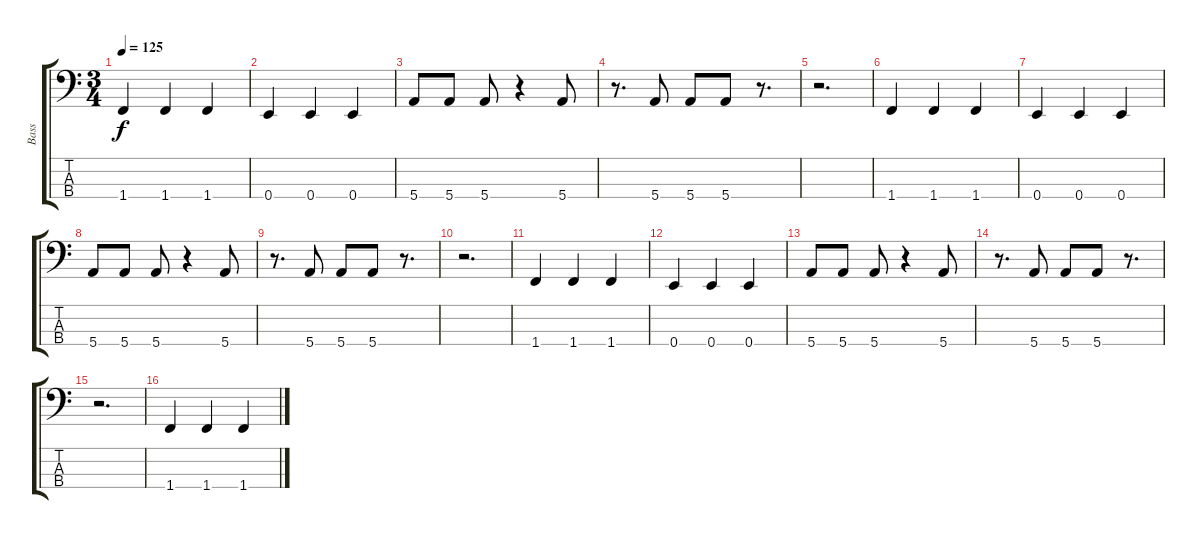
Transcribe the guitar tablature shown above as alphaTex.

\track ("Bass" "Bass") {instrument electricbassfinger}
\staff {score tabs}
\tuning (G2 D2 A1 E1) {hide}
\ts (3 4)
\tempo 125
\clef f4
\ks c
1.4.4{dy f} 1.4.4 1.4.4 |
0.4.4 0.4.4 0.4.4 |
5.4.8 5.4.8 5.4.8 r.4 5.4.8 |
r.8{d} 5.4.8 5.4.8 5.4.8 r.8{d} |
r.2{d} |
1.4.4 1.4.4 1.4.4 |
0.4.4 0.4.4 0.4.4 |
5.4.8 5.4.8 5.4.8 r.4 5.4.8 |
r.8{d} 5.4.8 5.4.8 5.4.8 r.8{d} |
r.2{d} |
1.4.4 1.4.4 1.4.4 |
0.4.4 0.4.4 0.4.4 |
5.4.8 5.4.8 5.4.8 r.4 5.4.8 |
r.8{d} 5.4.8 5.4.8 5.4.8 r.8{d} |
r.2{d} |
1.4.4 1.4.4 1.4.4
